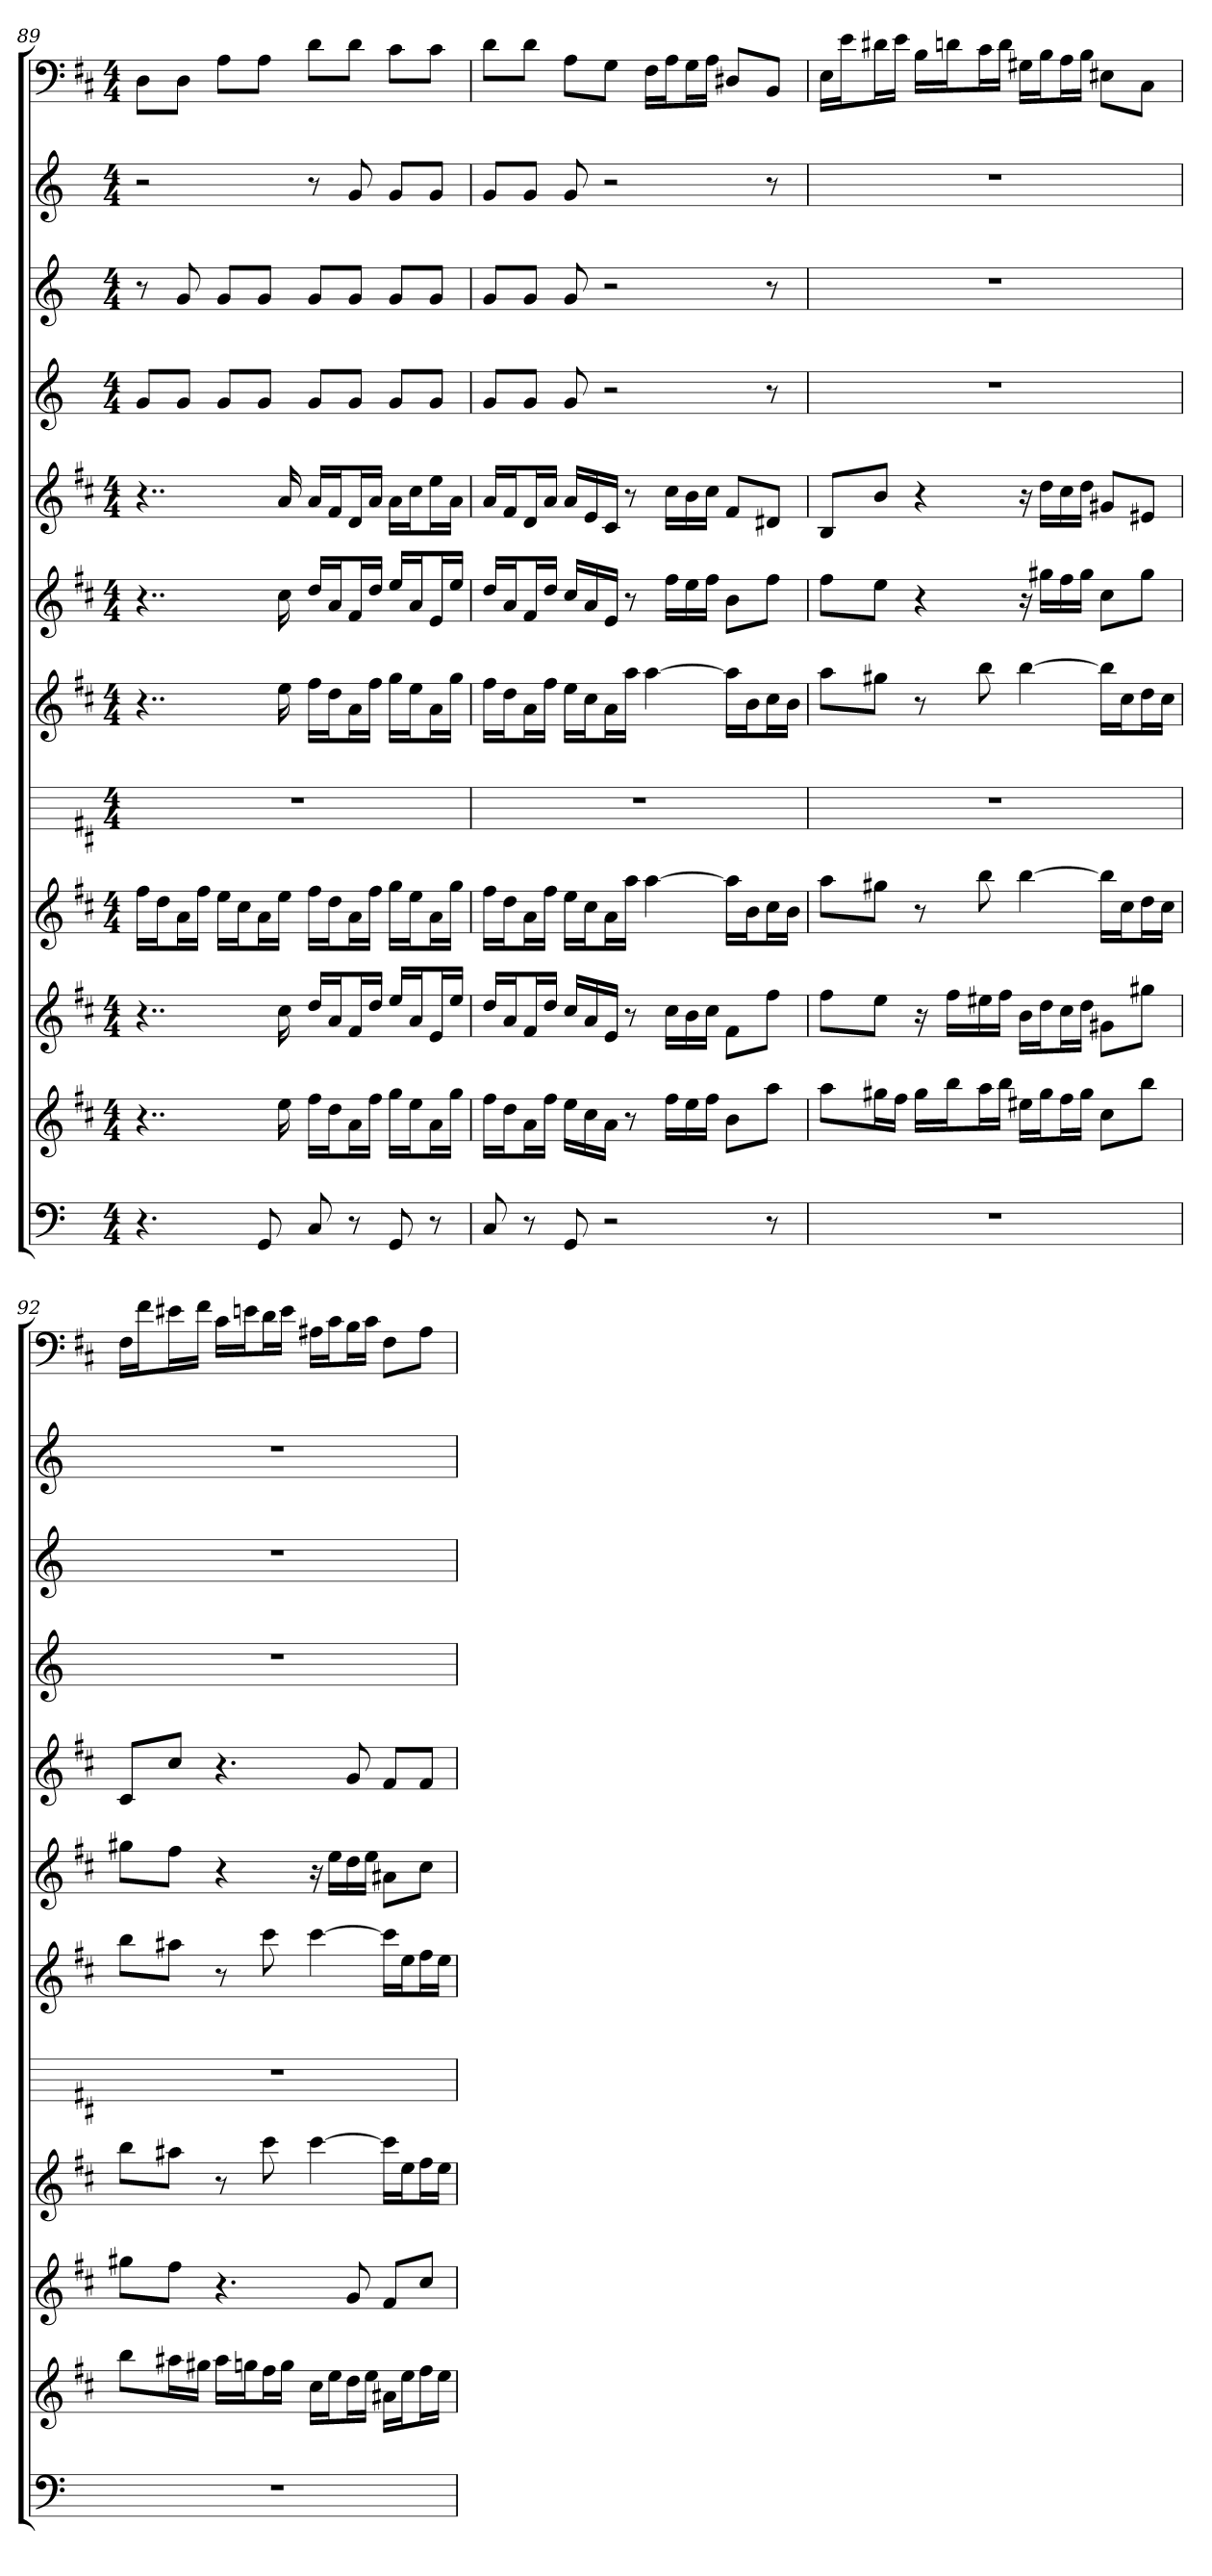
**kern	**kern	**kern	**kern	**kern	**kern	**kern	**kern	**kern	**kern	**kern	**kern
*part12	*part11	*part10	*part9	*part8	*part7	*part6	*part5	*part4	*part3	*part2	*part1
*staff12	*staff11	*staff10	*staff9	*staff8	*staff7	*staff6	*staff5	*staff4	*staff3	*staff2	*staff1
*k[]	*k[f#c#]	*k[f#c#]	*k[f#c#]	*k[f#c#]	*k[f#c#]	*k[f#c#]	*k[f#c#]	*k[]	*k[]	*k[]	*k[f#c#]
*M4/4	*M4/4	*M4/4	*M4/4	*M4/4	*M4/4	*M4/4	*M4/4	*M4/4	*M4/4	*M4/4	*M4/4
=89	=89	=89	=89	=89	=89	=89	=89	=89	=89	=89	=89
4.r	4..r	4..r	16ff#LL	1r	4..r	4..r	4..r	8gL	8r	2r	8DL
.	.	.	16ddJ	.	.	.	.	.	.	.	.
.	.	.	16aL	.	.	.	.	8gJ	8g	.	8DJ
.	.	.	16ff#JJ	.	.	.	.	.	.	.	.
.	.	.	16eeLL	.	.	.	.	8gL	8gL	.	8AL
.	.	.	16cc#J	.	.	.	.	.	.	.	.
8GG	.	.	16aL	.	.	.	.	8gJ	8gJ	.	8AJ
.	16ee	16cc#	16eeJJ	.	16ee	16cc#	16a	.	.	.	.
8C	16ff#LL	16ddLL	16ff#LL	.	16ff#LL	16ddLL	16aLL	8gL	8gL	8r	8dL
.	16ddJ	16aJ	16ddJ	.	16ddJ	16aJ	16f#J	.	.	.	.
8r	16aL	16f#L	16aL	.	16aL	16f#L	16dL	8gJ	8gJ	8g	8dJ
.	16ff#JJ	16ddJJ	16ff#JJ	.	16ff#JJ	16ddJJ	16aJJ	.	.	.	.
8GG	16ggLL	16eeLL	16ggLL	.	16ggLL	16eeLL	16aLL	8gL	8gL	8gL	8c#L
.	16eeJ	16aJ	16eeJ	.	16eeJ	16aJ	16cc#J	.	.	.	.
8r	16aL	16eL	16aL	.	16aL	16eL	16eeL	8gJ	8gJ	8gJ	8c#J
.	16ggJJ	16eeJJ	16ggJJ	.	16ggJJ	16eeJJ	16aJJ	.	.	.	.
=90	=90	=90	=90	=90	=90	=90	=90	=90	=90	=90	=90
8C	16ff#LL	16ddLL	16ff#LL	1r	16ff#LL	16ddLL	16aLL	8gL	8gL	8gL	8dL
.	16ddJ	16aJ	16ddJ	.	16ddJ	16aJ	16f#J	.	.	.	.
8r	16aL	16f#L	16aL	.	16aL	16f#L	16dL	8gJ	8gJ	8gJ	8dJ
.	16ff#JJ	16ddJJ	16ff#JJ	.	16ff#JJ	16ddJJ	16aJJ	.	.	.	.
8GG	16eeLL	16cc#LL	16eeLL	.	16eeLL	16cc#LL	16aLL	8g	8g	8g	8AL
.	16cc#	16a	16cc#J	.	16cc#J	16a	16e	.	.	.	.
2r	16aJJ	16eJJ	16aL	.	16aL	16eJJ	16c#JJ	2r	2r	2r	8GJ
.	8r	8r	16aaJJ	.	16aaJJ	8r	8r	.	.	.	.
.	.	.	[4aa	.	[4aa	.	.	.	.	.	16F#LL
.	16ff#LL	16cc#LL	.	.	.	16ff#LL	16cc#LL	.	.	.	16AJ
.	16ee	16b	.	.	.	16ee	16b	.	.	.	16GL
.	16ff#JJ	16cc#JJ	.	.	.	16ff#JJ	16cc#JJ	.	.	.	16AJJ
.	8bL	8f#L	16aaLL]	.	16aaLL]	8bL	8f#L	.	.	.	8D#XL
.	.	.	16bJ	.	16bJ	.	.	.	.	.	.
8r	8aaJ	8ff#J	16cc#L	.	16cc#L	8ff#J	8d#XJ	8r	8r	8r	8BBJ
.	.	.	16bJJ	.	16bJJ	.	.	.	.	.	.
=91	=91	=91	=91	=91	=91	=91	=91	=91	=91	=91	=91
1r	8aaL	8ff#L	8aaL	1r	8aaL	8ff#L	8BL	1r	1r	1r	16ELL
.	.	.	.	.	.	.	.	.	.	.	16eJ
.	16gg#XL	8eeJ	8gg#XJ	.	8gg#XJ	8eeJ	8bJ	.	.	.	16d#XL
.	16ff#JJ	.	.	.	.	.	.	.	.	.	16eJJ
.	16gg#LL	16r	8r	.	8r	4r	4r	.	.	.	16BLL
.	16bbJ	16ff#LL	.	.	.	.	.	.	.	.	16dnJ
.	16aaL	16ee#X	8bb	.	8bb	.	.	.	.	.	16c#L
.	16bbJJ	16ff#JJ	.	.	.	.	.	.	.	.	16dJJ
.	16ee#XLL	16bLL	[4bb	.	[4bb	16r	16r	.	.	.	16G#XLL
.	16gg#J	16ddJ	.	.	.	16gg#XLL	16ddLL	.	.	.	16BJ
.	16ff#L	16cc#L	.	.	.	16ff#	16cc#	.	.	.	16AL
.	16gg#JJ	16ddJJ	.	.	.	16gg#JJ	16ddJJ	.	.	.	16BJJ
.	8cc#L	8g#XL	16bbLL]	.	16bbLL]	8cc#L	8g#XL	.	.	.	8E#XL
.	.	.	16cc#J	.	16cc#J	.	.	.	.	.	.
.	8bbJ	8gg#XJ	16ddL	.	16ddL	8gg#J	8e#XJ	.	.	.	8C#J
.	.	.	16cc#JJ	.	16cc#JJ	.	.	.	.	.	.
=92	=92	=92	=92	=92	=92	=92	=92	=92	=92	=92	=92
1r	8bbL	8gg#XL	8bbL	1r	8bbL	8gg#XL	8c#L	1r	1r	1r	16F#LL
.	.	.	.	.	.	.	.	.	.	.	16f#J
.	16aa#XL	8ff#J	8aa#XJ	.	8aa#XJ	8ff#J	8cc#J	.	.	.	16e#XL
.	16gg#XJJ	.	.	.	.	.	.	.	.	.	16f#JJ
.	16aa#LL	4.r	8r	.	8r	4r	4.r	.	.	.	16c#LL
.	16ggnJ	.	.	.	.	.	.	.	.	.	16enJ
.	16ff#L	.	8ccc#	.	8ccc#	.	.	.	.	.	16dL
.	16ggJJ	.	.	.	.	.	.	.	.	.	16eJJ
.	16cc#LL	.	[4ccc#	.	[4ccc#	16r	.	.	.	.	16A#XLL
.	16eeJ	.	.	.	.	16eeLL	.	.	.	.	16c#J
.	16ddL	8g	.	.	.	16dd	8g	.	.	.	16BL
.	16eeJJ	.	.	.	.	16eeJJ	.	.	.	.	16c#JJ
.	16a#XLL	8f#L	16ccc#LL]	.	16ccc#LL]	8a#XL	8f#L	.	.	.	8F#L
.	16eeJ	.	16eeJ	.	16eeJ	.	.	.	.	.	.
.	16ff#L	8cc#J	16ff#L	.	16ff#L	8cc#J	8f#J	.	.	.	8A#J
.	16eeJJ	.	16eeJJ	.	16eeJJ	.	.	.	.	.	.
=	=	=	=	=	=	=	=	=	=	=	=
*-	*-	*-	*-	*-	*-	*-	*-	*-	*-	*-	*-
